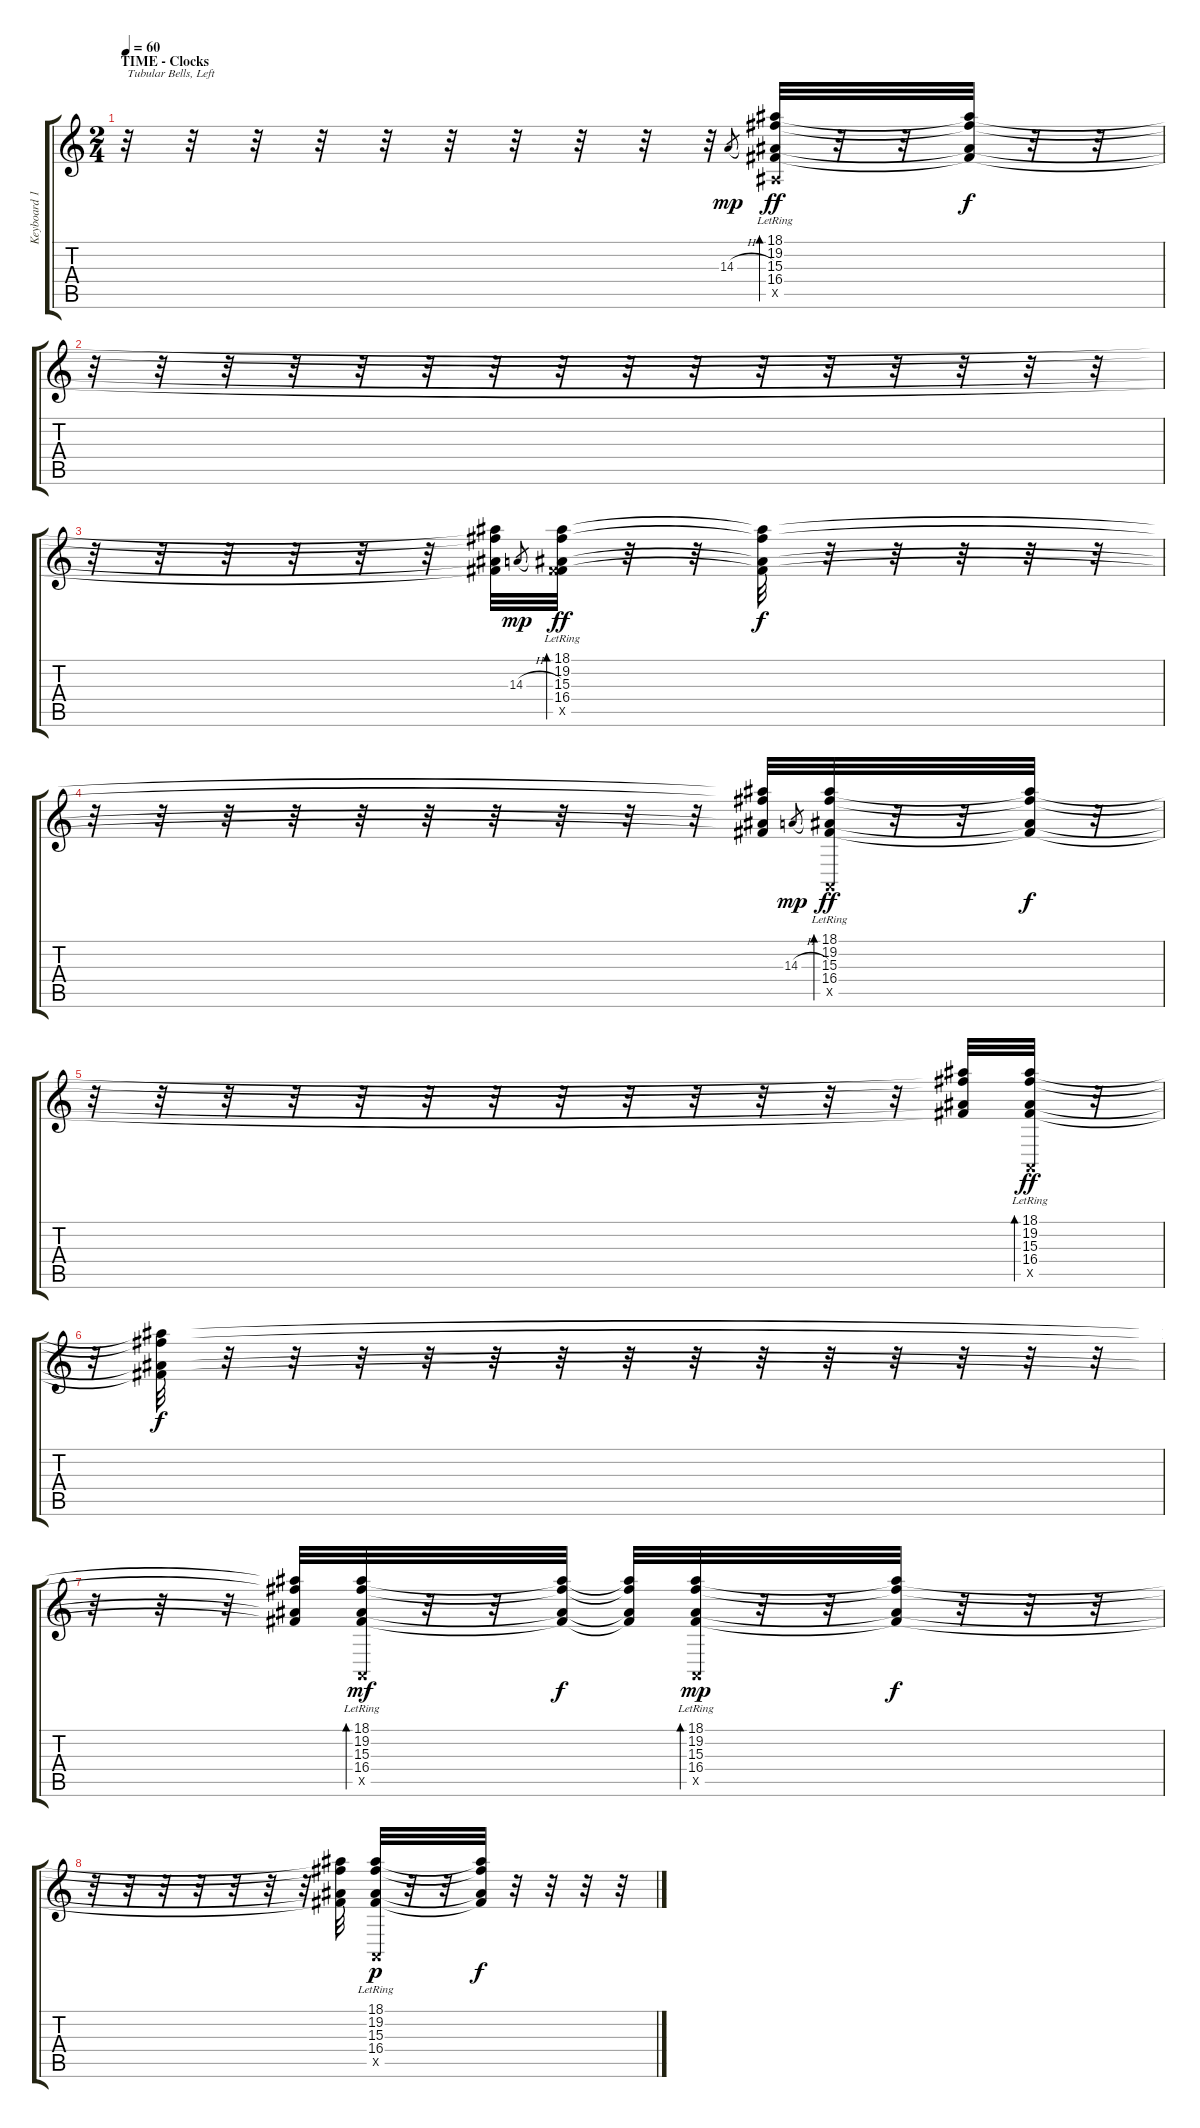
\track ("Keyboard 1 (Rick) / Clocks L-1" "Keyboard 1") {instrument electricgrandpiano}
\staff {score tabs}
\tuning (E4 B3 G3 D3 A2 E2) {hide}
\ts (2 4)
\section ("" "TIME - Clocks")
\tempo 60
\clef g2
\ks c
r.32{txt "Tubular Bells, Left" dy mp volume 14 balance 0 instrument tubularbells} r.32 r.32 r.32 r.32 r.32 r.32 r.32 r.32 r.32 14.3{h}.8{gr} (18.1{lr} 19.2{lr} 15.3{lr} 16.4{lr} 13.5{x}).32{bd 30 dy ff} r.32 r.32 (18.1{t} 19.2{t} 15.3{t} 16.4{t}).32{dy f} r.32 r.32 |
r.32 r.32 r.32 r.32 r.32 r.32 r.32 r.32 r.32 r.32 r.32 r.32 r.32 r.32 r.32 r.32 |
r.32 r.32 r.32 r.32 r.32 r.32 (18.1{t} 19.2{t} 15.3{t} 16.4{t}).32 14.3{h}.8{gr dy mp} (18.1{lr} 19.2{lr} 15.3{lr} 16.4{lr} 21.5{x}).32{bd 30 dy ff} r.32 r.32 (18.1{t} 19.2{t} 15.3{t} 16.4{t}).32{dy f} r.32 r.32 r.32 r.32 r.32 |
r.32 r.32 r.32 r.32 r.32 r.32 r.32 r.32 r.32 r.32 (18.1{t} 19.2{t} 15.3{t} 16.4{t}).32 14.3{h}.8{gr dy mp} (18.1{lr} 19.2{lr} 15.3{lr} 16.4{lr} 0.5{x}).32{bd 30 dy ff} r.32 r.32 (18.1{t} 19.2{t} 15.3{t} 16.4{t}).32{dy f} r.32 |
r.32 r.32 r.32 r.32 r.32 r.32 r.32 r.32 r.32 r.32 r.32 r.32 r.32 (18.1{t} 19.2{t} 15.3{t} 16.4{t}).32 (18.1{lr} 19.2{lr} 15.3{lr} 16.4{lr} 0.5{x}).32{bd 30 dy ff} r.32 |
r.32 (18.1{t} 19.2{t} 15.3{t} 16.4{t}).32{dy f} r.32 r.32 r.32 r.32 r.32 r.32 r.32 r.32 r.32 r.32 r.32 r.32 r.32 r.32 |
r.32 r.32 r.32 (18.1{t} 19.2{t} 15.3{t} 16.4{t}).32 (18.1{lr} 19.2{lr} 15.3{lr} 16.4{lr} 0.5{x}).32{bd 30 dy mf} r.32 r.32 (18.1{t} 19.2{t} 15.3{t} 16.4{t}).32{dy f} (18.1{t} 19.2{t} 15.3{t} 16.4{t}).32 (18.1{lr} 19.2 15.3 16.4{lr} 0.5{x}).32{bd 30 dy mp} r.32 r.32 (18.1{t} 19.2{t} 15.3{t} 16.4{t}).32{dy f} r.32 r.32 r.32 |
r.32 r.32 r.32 r.32 r.32 r.32 r.32 (18.1{t} 19.2{t} 15.3{t} 16.4{t}).32 (18.1{lr} 19.2{lr} 15.3{lr} 16.4{lr} 0.5{x}).32{dy p} r.32 r.32 (18.1{t} 19.2{t} 15.3{t} 16.4{t}).32{dy f} r.32 r.32 r.32 r.32
